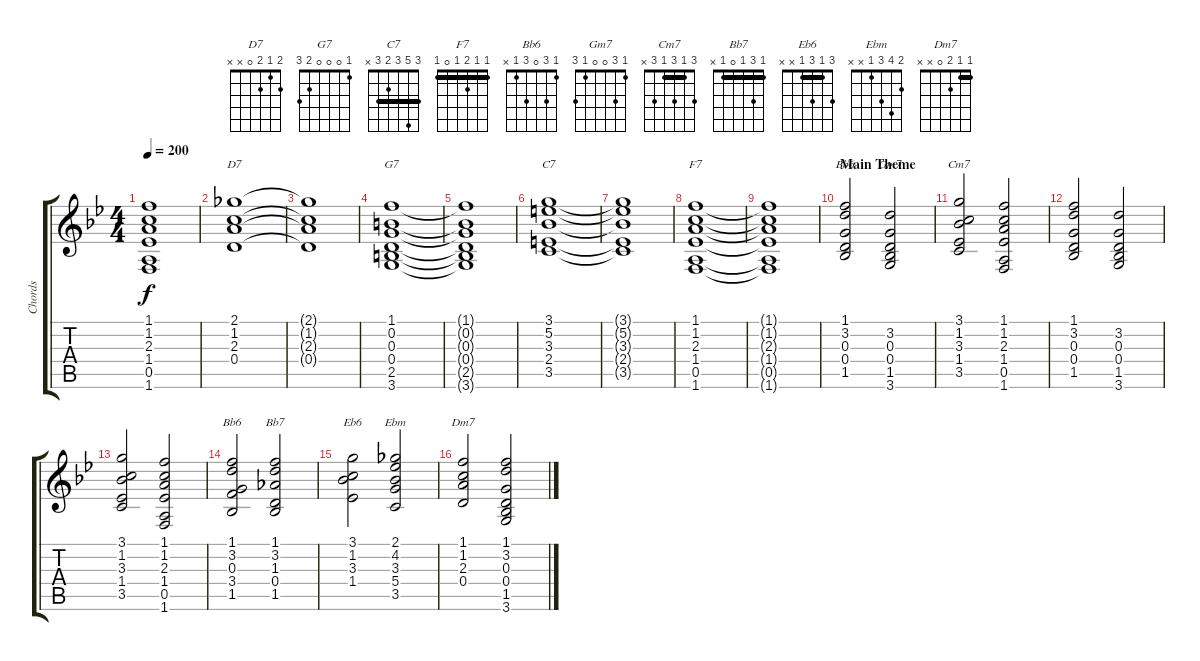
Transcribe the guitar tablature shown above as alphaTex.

\track ("Chords" "Chords") {instrument acousticguitarnylon}
\staff {score tabs}
\tuning (E4 B3 G3 D3 A2 E2) {hide}
\chord ("D7" 2 1 2 0 x x)
\chord ("G7" 1 0 0 0 2 3)
\chord ("C7" 3 5 3 2 3 x) {barre 3}
\chord ("F7" 1 1 2 1 0 1) {barre 1}
\chord ("Bb6" 1 3 0 0 1 x)
\chord ("Gm7" 1 3 0 0 1 3)
\chord ("Cm7" 3 1 3 1 3 x) {barre 1}
\chord ("Bb6" 1 3 0 3 1 x)
\chord ("Bb7" 1 3 1 0 1 x) {barre 1}
\chord ("Eb6" 3 1 3 1 x x) {barre 1}
\chord ("Ebm" 2 4 3 1 x x)
\chord ("Dm7" 1 1 2 0 x x) {barre 1}
\ts (4 4)
\tempo 200
\clef g2
\ks bb
(1.1{t} 1.2{t} 2.3{t} 1.4{t} 0.5{t} 1.6{t}).1{dy f} |
(2.1 1.2 2.3 0.4).1{ch "D7"} |
(2.1{t} 1.2{t} 2.3{t} 0.4{t}).1 |
(1.1 0.2 0.3 0.4 2.5 3.6).1{ch "G7"} |
(1.1{t} 0.2{t} 0.3{t} 0.4{t} 2.5{t} 3.6{t}).1 |
(3.1 5.2 3.3 2.4 3.5).1{ch "C7"} |
(3.1{t} 5.2{t} 3.3{t} 2.4{t} 3.5{t}).1 |
(1.1 1.2 2.3 1.4 0.5 1.6).1{ch "F7"} |
(1.1{t} 1.2{t} 2.3{t} 1.4{t} 0.5{t} 1.6{t}).1 |
\section ("" "Main Theme")
(1.1 3.2 0.3 0.4 1.5).2{ch "Bb6"} (3.2 0.3 0.4 1.5 3.6).2{ch "Gm7"} |
(3.1 1.2 3.3 1.4 3.5).2{ch "Cm7"} (1.1 1.2 2.3 1.4 0.5 1.6).2 |
(1.1 3.2 0.3 0.4 1.5).2 (3.2 0.3 0.4 1.5 3.6).2 |
(3.1 1.2 3.3 1.4 3.5).2 (1.1 1.2 2.3 1.4 0.5 1.6).2 |
(1.1 3.2 0.3 3.4 1.5).2{ch "Bb6"} (1.1 3.2 1.3 0.4 1.5).2{ch "Bb7"} |
(3.1 1.2 3.3 1.4).2{ch "Eb6"} (2.1 4.2 3.3 5.4 3.5).2{ch "Ebm"} |
(1.1 1.2 2.3 0.4).2{ch "Dm7"} (1.1 3.2 0.3 0.4 1.5 3.6).2
